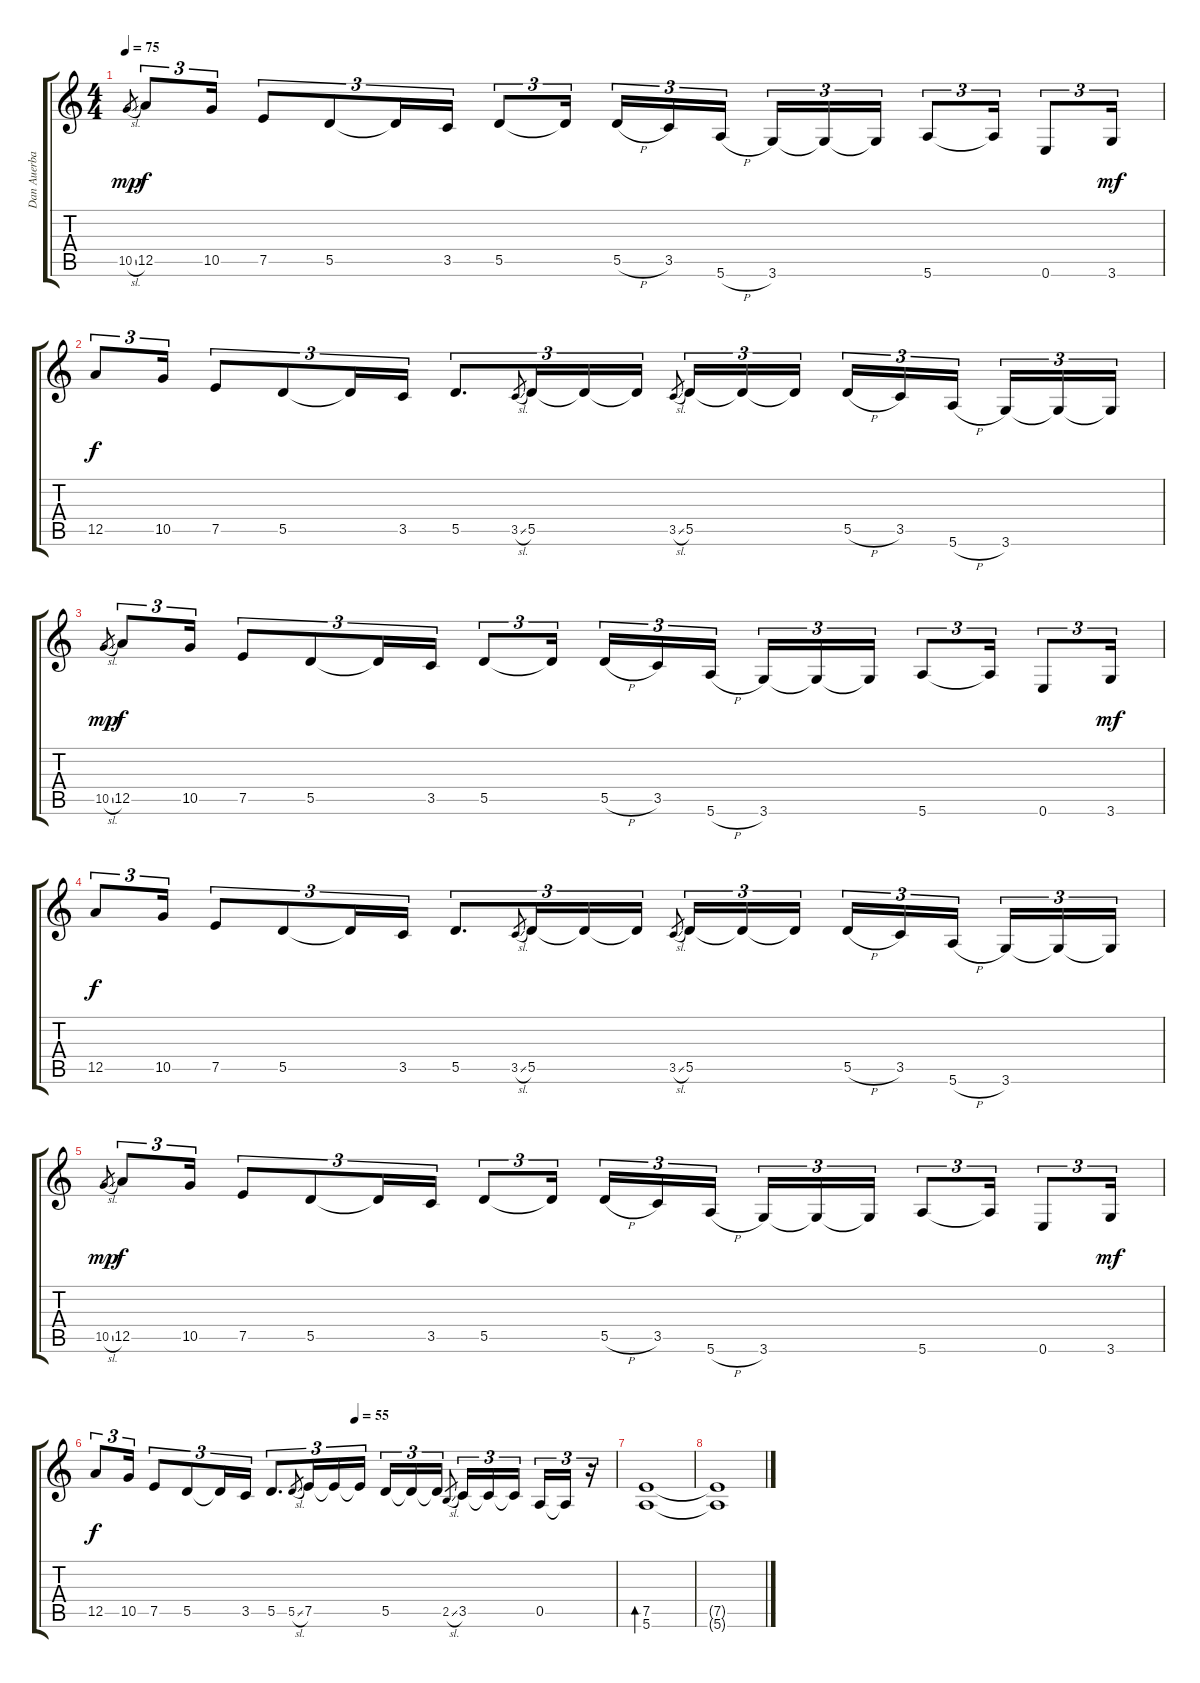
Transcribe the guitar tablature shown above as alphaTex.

\track ("Dan Auerbach  - Guitar I" "Dan Auerba") {instrument overdrivenguitar}
\staff {score tabs}
\tuning (E4 B3 G3 D3 A2 E2) {hide}
\ts (4 4)
\tempo 75
\clef g2
\ks c
10.5{sl}.8{gr dy mp} 12.5.8{tu (3 2) dy f} 10.5.16{tu (3 2)} 7.5.8{tu (3 2)} 5.5.8{tu (3 2)} 5.5{t}.16{tu (3 2)} 3.5.16{tu (3 2)} 5.5.8{tu (3 2)} 5.5{t}.16{tu (3 2)} 5.5{h}.16{tu (3 2)} 3.5.16{tu (3 2)} 5.6{h}.16{tu (3 2) beam splitsecondary} 3.6.16{tu (3 2)} 3.6{t}.16{tu (3 2)} 3.6{t}.16{tu (3 2)} 5.6.8{tu (3 2)} 5.6{t}.16{tu (3 2)} 0.6.8{tu (3 2)} 3.6.16{tu (3 2) dy mf} |
12.5.8{tu (3 2) dy f} 10.5.16{tu (3 2)} 7.5.8{tu (3 2)} 5.5.8{tu (3 2)} 5.5{t}.16{tu (3 2)} 3.5.16{tu (3 2)} 5.5.8{d tu (3 2)} 3.5{sl}.8{gr} 5.5.16{tu (3 2)} 5.5{t}.16{tu (3 2)} 5.5{t}.16{tu (3 2)} 3.5{sl}.8{gr beam splitsecondary} 5.5.16{tu (3 2)} 5.5{t}.16{tu (3 2)} 5.5{t}.16{tu (3 2)} 5.5{h}.16{tu (3 2)} 3.5.16{tu (3 2)} 5.6{h}.16{tu (3 2) beam splitsecondary} 3.6.16{tu (3 2)} 3.6{t}.16{tu (3 2)} 3.6{t}.16{tu (3 2)} |
10.5{sl}.8{gr dy mp} 12.5.8{tu (3 2) dy f} 10.5.16{tu (3 2)} 7.5.8{tu (3 2)} 5.5.8{tu (3 2)} 5.5{t}.16{tu (3 2)} 3.5.16{tu (3 2)} 5.5.8{tu (3 2)} 5.5{t}.16{tu (3 2)} 5.5{h}.16{tu (3 2)} 3.5.16{tu (3 2)} 5.6{h}.16{tu (3 2) beam splitsecondary} 3.6.16{tu (3 2)} 3.6{t}.16{tu (3 2)} 3.6{t}.16{tu (3 2)} 5.6.8{tu (3 2)} 5.6{t}.16{tu (3 2)} 0.6.8{tu (3 2)} 3.6.16{tu (3 2) dy mf} |
12.5.8{tu (3 2) dy f} 10.5.16{tu (3 2)} 7.5.8{tu (3 2)} 5.5.8{tu (3 2)} 5.5{t}.16{tu (3 2)} 3.5.16{tu (3 2)} 5.5.8{d tu (3 2)} 3.5{sl}.8{gr} 5.5.16{tu (3 2)} 5.5{t}.16{tu (3 2)} 5.5{t}.16{tu (3 2)} 3.5{sl}.8{gr beam splitsecondary} 5.5.16{tu (3 2)} 5.5{t}.16{tu (3 2)} 5.5{t}.16{tu (3 2)} 5.5{h}.16{tu (3 2)} 3.5.16{tu (3 2)} 5.6{h}.16{tu (3 2) beam splitsecondary} 3.6.16{tu (3 2)} 3.6{t}.16{tu (3 2)} 3.6{t}.16{tu (3 2)} |
10.5{sl}.8{gr dy mp} 12.5.8{tu (3 2) dy f} 10.5.16{tu (3 2)} 7.5.8{tu (3 2)} 5.5.8{tu (3 2)} 5.5{t}.16{tu (3 2)} 3.5.16{tu (3 2)} 5.5.8{tu (3 2)} 5.5{t}.16{tu (3 2)} 5.5{h}.16{tu (3 2)} 3.5.16{tu (3 2)} 5.6{h}.16{tu (3 2) beam splitsecondary} 3.6.16{tu (3 2)} 3.6{t}.16{tu (3 2)} 3.6{t}.16{tu (3 2)} 5.6.8{tu (3 2)} 5.6{t}.16{tu (3 2)} 0.6.8{tu (3 2)} 3.6.16{tu (3 2) dy mf} |
\tempo (55 0.5)
12.5.8{tu (3 2) dy f} 10.5.16{tu (3 2)} 7.5.8{tu (3 2)} 5.5.8{tu (3 2)} 5.5{t}.16{tu (3 2)} 3.5.16{tu (3 2)} 5.5.8{d tu (3 2)} 5.5{sl}.8{gr} 7.5.16{tu (3 2)} 7.5{t}.16{tu (3 2)} 7.5{t}.16{tu (3 2) beam splitsecondary} 5.5.16{tu (3 2)} 5.5{t}.16{tu (3 2)} 5.5{t}.16{tu (3 2)} 2.5{sl}.8{gr} 3.5.16{tu (3 2)} 3.5{t}.16{tu (3 2)} 3.5{t}.16{tu (3 2) beam splitsecondary} 0.5.16{tu (3 2)} 0.5{t}.16{tu (3 2)} r.16{tu (3 2)} |
(7.5 5.6).1{bd 120} |
(7.5{t} 5.6{t}).1
